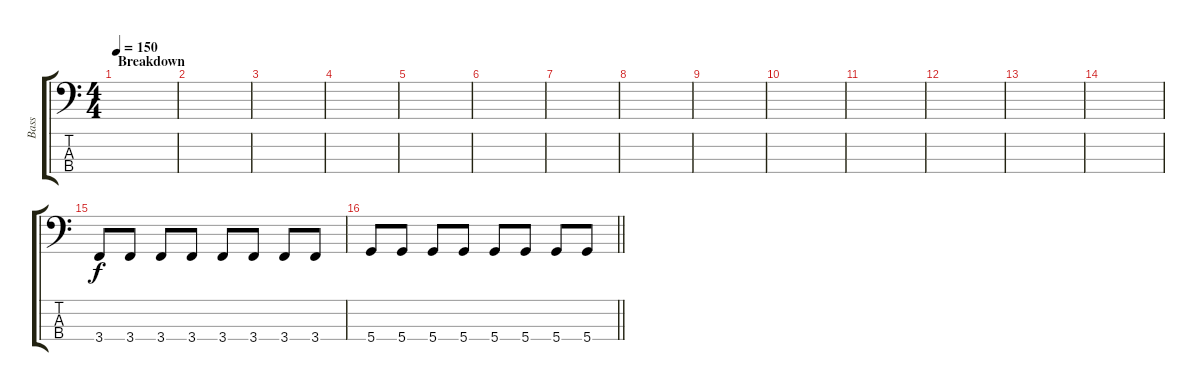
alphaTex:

\track ("Bass" "Bass") {instrument electricbasspick}
\staff {score tabs}
\tuning (G2 D2 A1 D1) {hide}
\ts (4 4)
\section ("" "Breakdown")
\tempo 150
\clef f4
\ks c
|
|
|
|
|
|
|
|
|
|
|
|
|
|
3.4.8 3.4.8 3.4.8 3.4.8 3.4.8 3.4.8 3.4.8 3.4.8 |
\barLineRight lightlight
5.4.8 5.4.8 5.4.8 5.4.8 5.4.8 5.4.8 5.4.8 5.4.8
